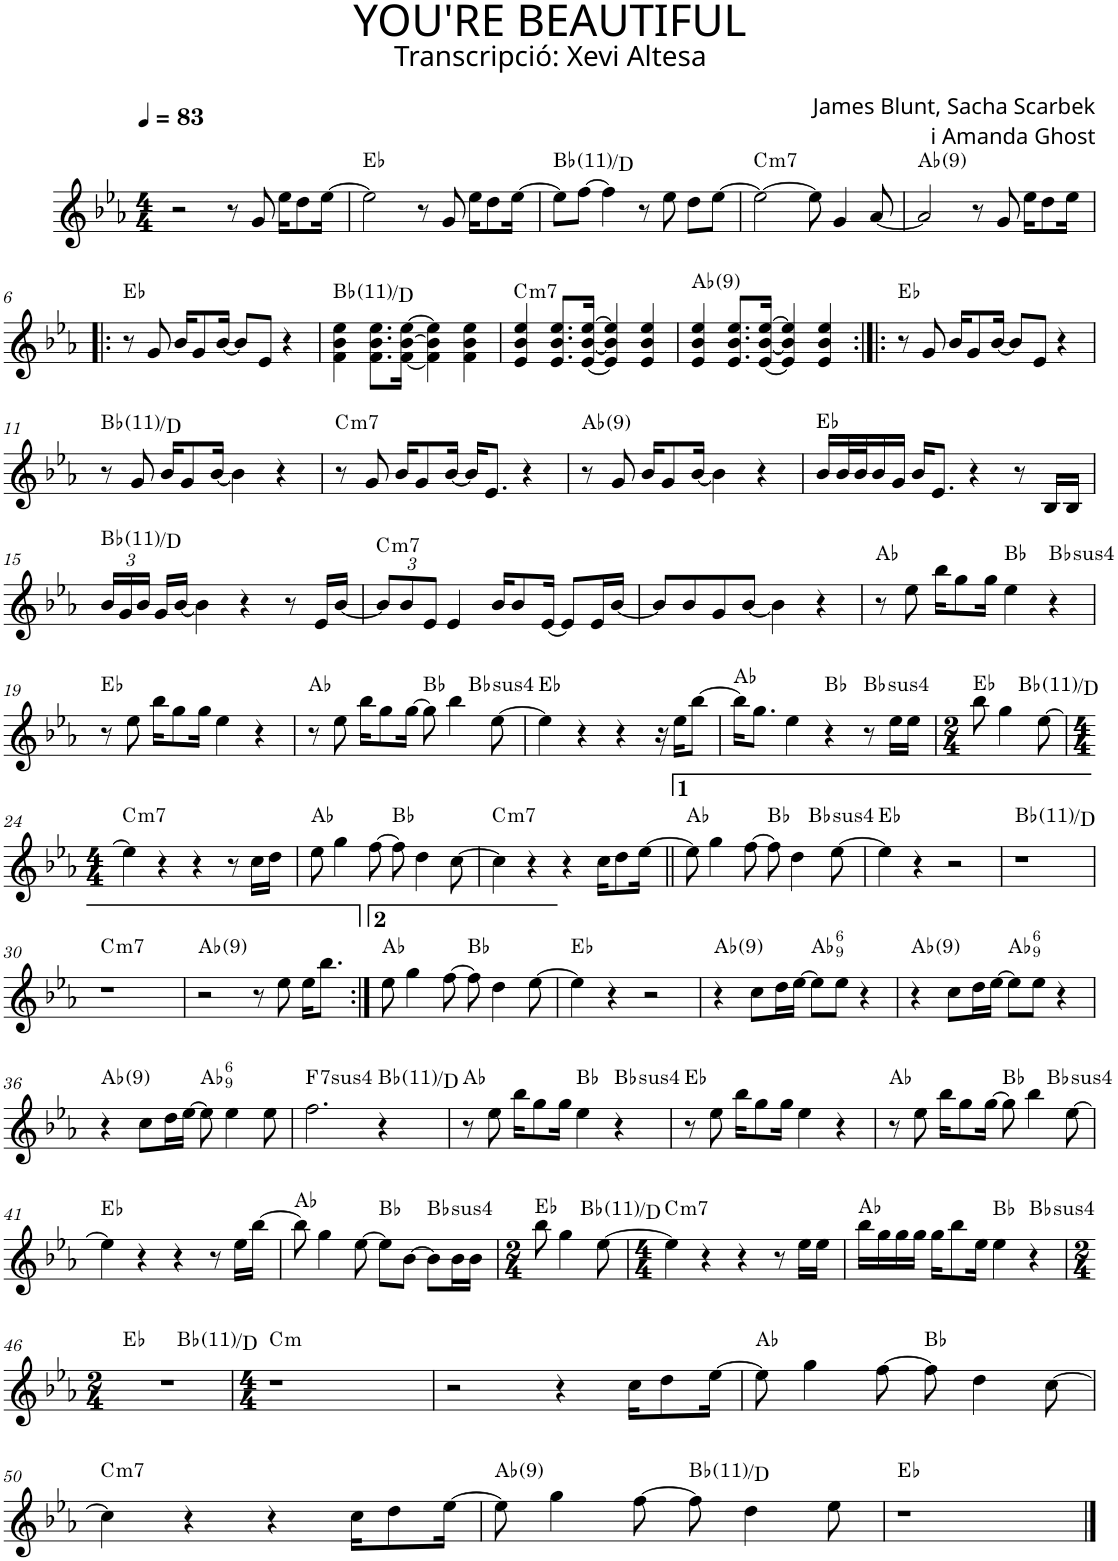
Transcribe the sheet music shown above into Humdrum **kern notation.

**kern	**harte
*part1	*part1
*staff1	*
*I"P1	*
*clefG2	*
*k[b-e-a-]	*
*E-:	*
*M4/4	*
*MM83	*
=1	=1
2r	.
8r	.
8g/	.
16ee-\KL	.
8dd\	.
[>16ee-\Jk	.
=2	=2
2ee-\]	Eb:maj
8r	.
8g/	.
16ee-\KL	.
8dd\	.
[>16ee-\Jk	.
=3	=3
8ee-\L]	Bb:maj(11)/3
[>8ff\J	.
4ff\]	.
8r	.
8ee-\	.
8dd\L	.
[>8ee-\J	.
=4	=4
!	!LO:H:kt=m7
2ee-\_	C:min7
8ee-\]	.
4g/	.
[<8a-/	.
=5	=5
2a-/]	Ab:maj(9)
8r	.
8g/	.
16ee-\KL	.
8dd\	.
16ee-\Jk	.
!!LO:LB:g=z
=6!|:	=6!|:
8r	Eb:maj
8g/	.
16b-/KL	.
8g/	.
[<16b-/Jk	.
8b-/L]	.
8e-/J	.
4r	.
=7	=7
4f\ 4b-\ 4ee-\	Bb:maj(11)/3
8.f\ 8.b-\ 8.ee-\L	.
[<16f\ [>16b-\ [>16ee-\Jk	.
4f\] 4b-\] 4ee-\]	.
4f\ 4b-\ 4ee-\	.
=8	=8
!	!LO:H:kt=m7
4e-/ 4b-/ 4ee-/	C:min7
8.e-/ 8.b-/ 8.ee-/L	.
[<16e-/ [<16b-/ [>16ee-/Jk	.
4e-/] 4b-/] 4ee-/]	.
4e-/ 4b-/ 4ee-/	.
=9	=9
4e-/ 4b-/ 4ee-/	Ab:maj(9)
8.e-/ 8.b-/ 8.ee-/L	.
[<16e-/ [<16b-/ [>16ee-/Jk	.
4e-/] 4b-/] 4ee-/]	.
4e-/ 4b-/ 4ee-/	.
=10:|!|:	=10:|!|:
8r	Eb:maj
8g/	.
16b-/KL	.
8g/	.
[<16b-/Jk	.
8b-/L]	.
8e-/J	.
4r	.
!!LO:LB:g=z
=11	=11
8r	Bb:maj(11)/3
8g/	.
16b-/KL	.
8g/	.
[<16b-/Jk	.
4b-\]	.
4r	.
=12	=12
!	!LO:H:kt=m7
8r	C:min7
8g/	.
16b-/KL	.
8g/	.
[<16b-/Jk	.
16b-/KL]	.
8.e-/J	.
4r	.
=13	=13
8r	Ab:maj(9)
8g/	.
16b-/KL	.
8g/	.
[<16b-/Jk	.
4b-\]	.
4r	.
=14	=14
16b-/LL	Eb:maj
32b-/L	.
32b-/J	.
16b-/	.
16g/JJ	.
16b-/KL	.
8.e-/J	.
4r	.
8r	.
16B-/LL	.
16B-/JJ	.
!!LO:LB:g=z
=15	=15
*Xbrackettup	*
24b-/LL	Bb:maj(11)/3
24g/	.
24b-/JJ	.
16g/LL	.
[<16b-/JJ	.
4b-\]	.
4r	.
8r	.
16e-/LL	.
[<16b-/JJ	.
=16	=16
!	!LO:H:kt=m7
12b-/L]	C:min7
12b-/	.
12e-/J	.
4e-/	.
16b-/KL	.
8b-/	.
[<16e-/Jk	.
8e-/L]	.
16e-/L	.
[<16b-/JJ	.
=17	=17
8b-/L]	.
8b-/	.
8g/	.
[<8b-/J	.
4b-\]	.
4r	.
=18	=18
8r	Ab:maj
8ee-\	.
16bb-\KL	.
8gg\	.
16gg\Jk	.
4ee-\	Bb:maj
!	!LO:H:kt=4
4r	Bb:sus4
!!LO:LB:g=z
=19	=19
8r	Eb:maj
8ee-\	.
16bb-\KL	.
8gg\	.
16gg\Jk	.
4ee-\	.
4r	.
=20	=20
*^	*
8r	2.ryy	Ab:maj
8ee-\	.	.
16bb-\KL	.	.
8gg\	.	.
[>16gg\Jk	.	.
8gg\]	.	Bb:maj
4bb-\	.	.
!	!	!LO:H:kt=4
.	4ryy	Bb:sus4
[>8ee-\	.	.
*v	*v	*
=21	=21
4ee-\]	Eb:maj
4r	.
4r	.
16r	.
16ee-\KL	.
[>8bb-\J	.
=22	=22
16bb-\KL]	Ab:maj
8.gg\J	.
4ee-\	.
4r	Bb:maj
!	!LO:H:kt=4
8r	Bb:sus4
16ee-\LL	.
16ee-\JJ	.
=23	=23
*M2/4	*
*^	*
8bb-\	4ryy	Eb:maj
4gg\	.	.
.	4ryy	Bb:maj(11)/3
[>8ee-\	.	.
*v	*v	*
!!LO:LB:g=z
=24	=24
*M4/4	*
*^	*
!	!	!LO:H:kt=m7
*v	*v	*
4ee-\]	C:min7
4r	.
4r	.
8r	.
16cc\LL	.
16dd\JJ	.
=25	=25
8ee-\	Ab:maj
4gg\	.
[>8ff\	.
8ff\]	Bb:maj
4dd\	.
[>8cc\	.
=26	=26
!	!LO:H:kt=m7
4cc\]	C:min7
4r	.
4r	.
16cc\KL	.
8dd\	.
[>16ee-\Jk	.
=27||	=27||
*^	*
8ee-\]	2.ryy	Ab:maj
4gg\	.	.
[>8ff\	.	.
8ff\]	.	Bb:maj
4dd\	.	.
!	!	!LO:H:kt=4
.	4ryy	Bb:sus4
[>8ee-\	.	.
*v	*v	*
=28	=28
4ee-\]	Eb:maj
4r	.
2r	.
=29	=29
1r	Bb:maj(11)/3
!!LO:LB:g=z
=30	=30
!	!LO:H:kt=m7
1r	C:min7
=31	=31
2r	Ab:maj(9)
8r	.
8ee-\	.
16ee-\KL	.
8.bb-\J	.
=32:|!	=32:|!
8ee-\	Ab:maj
4gg\	.
[>8ff\	.
8ff\]	Bb:maj
4dd\	.
[>8ee-\	.
=33	=33
4ee-\]	Eb:maj
4r	.
2r	.
=34	=34
4r	Ab:maj(9)
8cc\L	.
16dd\L	.
[>16ee-\JJ	.
!	!LO:H:kt=6
8ee-\L]	Ab:maj6(9)
8ee-\J	.
4r	.
=35	=35
4r	Ab:maj(9)
8cc\L	.
16dd\L	.
[>16ee-\JJ	.
!	!LO:H:kt=6
8ee-\L]	Ab:maj6(9)
8ee-\J	.
4r	.
!!LO:LB:g=z
=36	=36
4r	Ab:maj(9)
8cc\L	.
16dd\L	.
[>16ee-\JJ	.
!	!LO:H:kt=6
8ee-\]	Ab:maj6(9)
4ee-\	.
8ee-\	.
=37	=37
!	!LO:H:kt=74
2.ff\	F:sus4(7)
4r	Bb:maj(11)/3
=38	=38
8r	Ab:maj
8ee-\	.
16bb-\KL	.
8gg\	.
16gg\Jk	.
4ee-\	Bb:maj
!	!LO:H:kt=4
4r	Bb:sus4
=39	=39
8r	Eb:maj
8ee-\	.
16bb-\KL	.
8gg\	.
16gg\Jk	.
4ee-\	.
4r	.
=40	=40
*^	*
8r	2.ryy	Ab:maj
8ee-\	.	.
16bb-\KL	.	.
8gg\	.	.
[>16gg\Jk	.	.
8gg\]	.	Bb:maj
4bb-\	.	.
!	!	!LO:H:kt=4
.	4ryy	Bb:sus4
[>8ee-\	.	.
*v	*v	*
!!LO:LB:g=z
=41	=41
4ee-\]	Eb:maj
4r	.
4r	.
8r	.
16ee-\LL	.
[>16bb-\JJ	.
=42	=42
8bb-\]	Ab:maj
4gg\	.
[>8ee-\	.
8ee-\L]	Bb:maj
[>8b-\J	.
!	!LO:H:kt=4
8b-\L]	Bb:sus4
16b-\L	.
16b-\JJ	.
=43	=43
*M2/4	*
*^	*
8bb-\	4ryy	Eb:maj
4gg\	.	.
.	4ryy	Bb:maj(11)/3
[>8ee-\	.	.
*v	*v	*
=44	=44
*M4/4	*
*^	*
!	!	!LO:H:kt=m7
*v	*v	*
4ee-\]	C:min7
4r	.
4r	.
8r	.
16ee-\LL	.
16ee-\JJ	.
=45	=45
16bb-\LL	Ab:maj
16gg\	.
16gg\	.
16gg\JJ	.
16gg\KL	.
8bb-\	.
16ee-\Jk	.
4ee-\	Bb:maj
!	!LO:H:kt=4
4r	Bb:sus4
!!LO:LB:g=z
=46	=46
*M2/4	*
*^	*
2r	4ryy	Eb:maj
.	4ryy	Bb:maj(11)/3
*v	*v	*
=47	=47
*M4/4	*
*^	*
!	!	!LO:H:kt=m
*v	*v	*
1r	C:min
=48	=48
2r	.
4r	.
16cc\KL	.
8dd\	.
[>16ee-\Jk	.
=49	=49
8ee-\]	Ab:maj
4gg\	.
[>8ff\	.
8ff\]	Bb:maj
4dd\	.
[>8cc\	.
!!LO:LB:g=z
=50	=50
!	!LO:H:kt=m7
4cc\]	C:min7
4r	.
4r	.
16cc\KL	.
8dd\	.
[>16ee-\Jk	.
=51	=51
8ee-\]	Ab:maj(9)
4gg\	.
[>8ff\	.
8ff\]	Bb:maj(11)/3
4dd\	.
8ee-\	.
=52	=52
1r	Eb:maj
==	==
*-	*-
